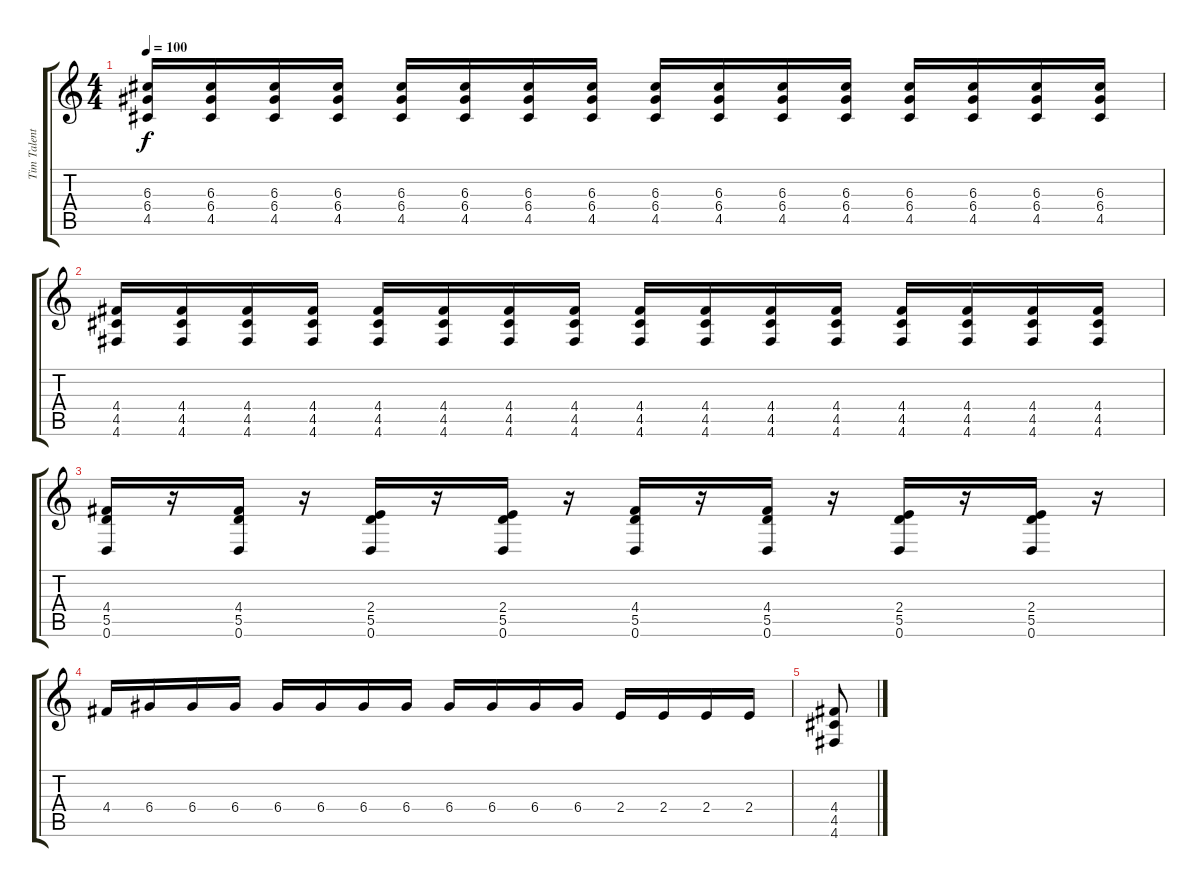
\track ("Tim Talent" "Tim Talent") {instrument distortionguitar}
\staff {score tabs}
\tuning (E4 B3 G3 D3 A2 D2) {hide}
\ts (4 4)
\tempo 100
\clef g2
\ks c
(6.3 6.4 4.5).16{dy f} (6.3 6.4 4.5).16 (6.3 6.4 4.5).16 (6.3 6.4 4.5).16 (6.3 6.4 4.5).16 (6.3 6.4 4.5).16 (6.3 6.4 4.5).16 (6.3 6.4 4.5).16 (6.3 6.4 4.5).16 (6.3 6.4 4.5).16 (6.3 6.4 4.5).16 (6.3 6.4 4.5).16 (6.3 6.4 4.5).16 (6.3 6.4 4.5).16 (6.3 6.4 4.5).16 (6.3 6.4 4.5).16 |
(4.4 4.5 4.6).16 (4.4 4.5 4.6).16 (4.4 4.5 4.6).16 (4.4 4.5 4.6).16 (4.4 4.5 4.6).16 (4.4 4.5 4.6).16 (4.4 4.5 4.6).16 (4.4 4.5 4.6).16 (4.4 4.5 4.6).16 (4.4 4.5 4.6).16 (4.4 4.5 4.6).16 (4.4 4.5 4.6).16 (4.4 4.5 4.6).16 (4.4 4.5 4.6).16 (4.4 4.5 4.6).16 (4.4 4.5 4.6).16 |
(4.4 5.5 0.6).16 r.16 (4.4 5.5 0.6).16 r.16 (2.4 5.5 0.6).16 r.16 (2.4 5.5 0.6).16 r.16 (4.4 5.5 0.6).16 r.16 (4.4 5.5 0.6).16 r.16 (2.4 5.5 0.6).16 r.16 (2.4 5.5 0.6).16 r.16 |
4.4.16 6.4.16 6.4.16 6.4.16 6.4.16 6.4.16 6.4.16 6.4.16 6.4.16 6.4.16 6.4.16 6.4.16 2.4.16 2.4.16 2.4.16 2.4.16 |
(4.4 4.5 4.6).8
